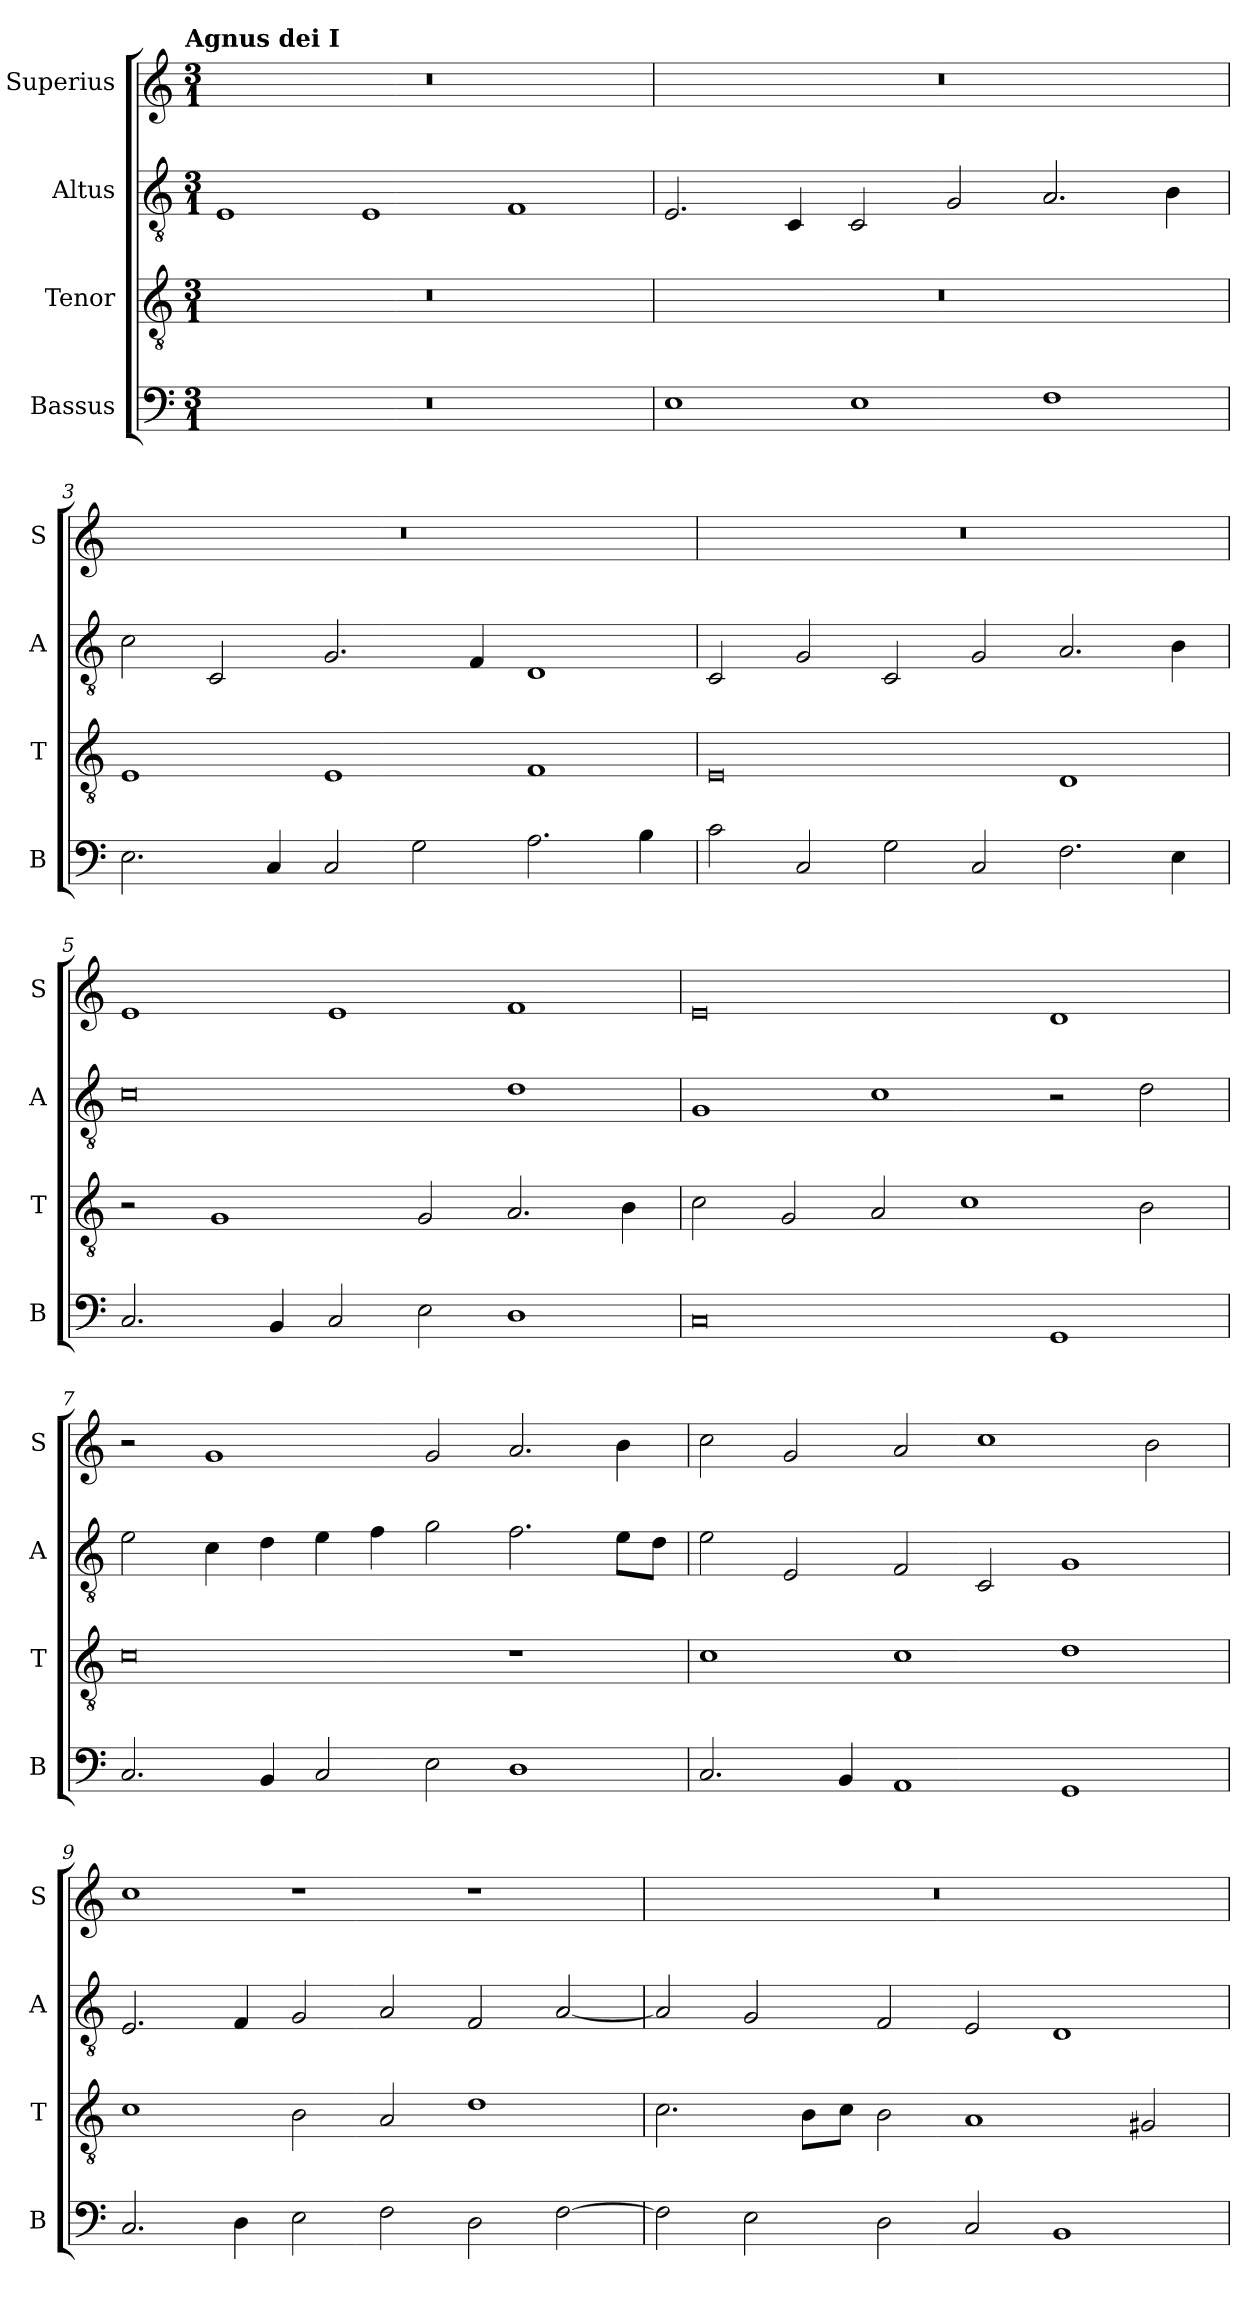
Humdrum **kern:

**kern	**kern	**kern	**kern
*part4	*part3	*part2	*part1
*staff4	*staff3	*staff2	*staff1
*I"Bassus	*I"Tenor	*I"Altus	*I"Superius
*I'B	*I'T	*I'A	*I'S
*clefF4	*clefGv2	*clefGv2	*clefG2
*k[]	*k[]	*k[]	*k[]
!!LO:TX:omd:t=Agnus dei I
*M3/1	*M3/1	*M3/1	*M3/1
=1	=1	=1	=1
0.r	0.r	1E	0.r
.	.	1E	.
.	.	1F	.
=2	=2	=2	=2
1E	0.r	2.E/	0.r
.	.	4C/	.
1E	.	2C/	.
.	.	2G/	.
1F	.	2.A/	.
.	.	4B\	.
=3	=3	=3	=3
2.E\	1E	2c\	0.r
.	.	2C/	.
4C/	.	.	.
2C/	1E	2.G/	.
2G\	.	.	.
.	.	4F/	.
2.A\	1F	1D	.
4B\	.	.	.
=4	=4	=4	=4
2c\	0E	2C/	0.r
2C/	.	2G/	.
2G\	.	2C/	.
2C/	.	2G/	.
2.F\	1D	2.A/	.
4E\	.	4B\	.
=5	=5	=5	=5
2.C/	2r	0c	1e
.	1G	.	.
4BB/	.	.	.
2C/	.	.	1e
2E\	2G/	.	.
1D	2.A/	1d	1f
.	4B\	.	.
=6	=6	=6	=6
0C	2c\	1G	0e
.	2G/	.	.
.	2A/	1c	.
.	1c	.	.
1GG	.	2r	1d
.	2B\	2d\	.
=7	=7	=7	=7
2.C/	0c	2e\	2r
.	.	4c\	1g
4BB/	.	4d\	.
2C/	.	4e\	.
.	.	4f\	.
2E\	.	2g\	2g/
1D	1r	2.f\	2.a/
.	.	8e\L	4b\
.	.	8d\J	.
=8	=8	=8	=8
2.C/	1c	2e\	2cc\
.	.	2E/	2g/
4BB/	.	.	.
1AA	1c	2F/	2a/
.	.	2C/	1cc
1GG	1d	1G	.
.	.	.	2b\
=9	=9	=9	=9
2.C/	1c	2.E/	1cc
4D\	.	4F/	.
2E\	2B\	2G/	1r
2F\	2A/	2A/	.
2D\	1d	2F/	1r
[2F\	.	[2A/	.
=10	=10	=10	=10
2F\]	2.c\	2A/]	0.r
2E\	.	2G/	.
.	8B\L	.	.
.	8c\J	.	.
2D\	2B\	2F/	.
2C/	1A	2E/	.
1BB	.	1D	.
.	2G#X/	.	.
=	=	=	=
*-	*-	*-	*-
